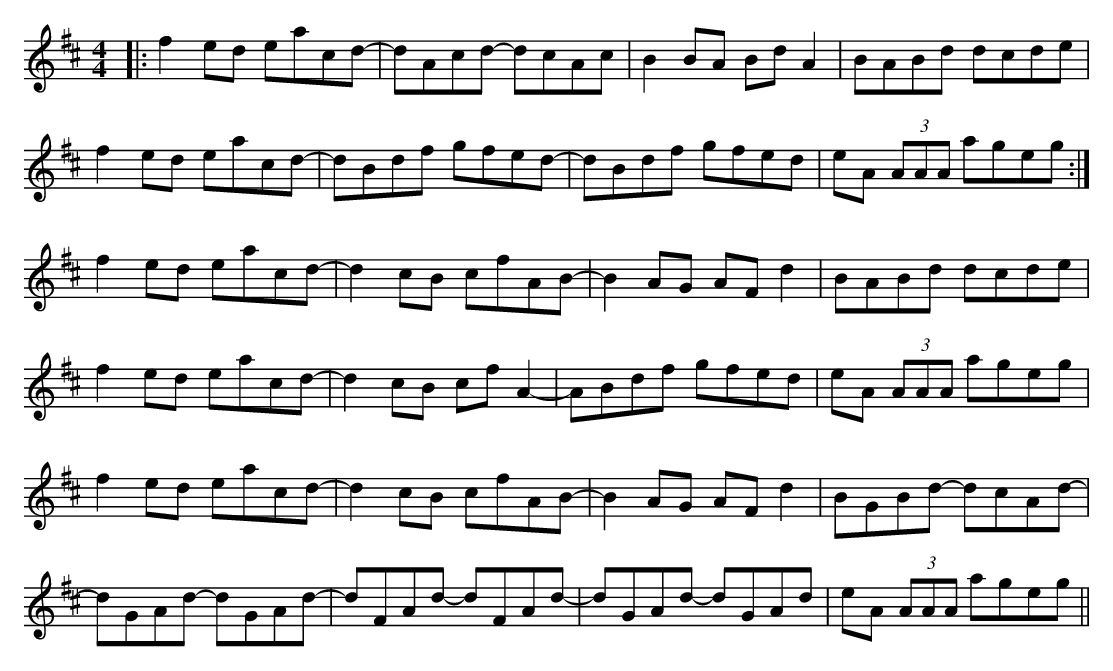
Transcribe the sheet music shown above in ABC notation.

X:1
M:4/4
K:D
|:f2ed eacd-|dAcd- dcAc|B2BA BdA2|BABd dcde|
f2ed eacd-|dBdf gfed-|dBdf gfed|eA (3AAA ageg:|
f2ed eacd-|d2cB cfAB-|B2AG AFd2|BABd dcde|
f2ed eacd-|d2cB cfA2-|ABdf gfed|eA (3AAA ageg|
f2ed eacd-|d2cB cfAB-|B2AG AFd2|BGBd- dcAd-|
dGAd- dGAd-|dFAd- dFAd-|dGAd- dGAd|eA (3AAA ageg||
